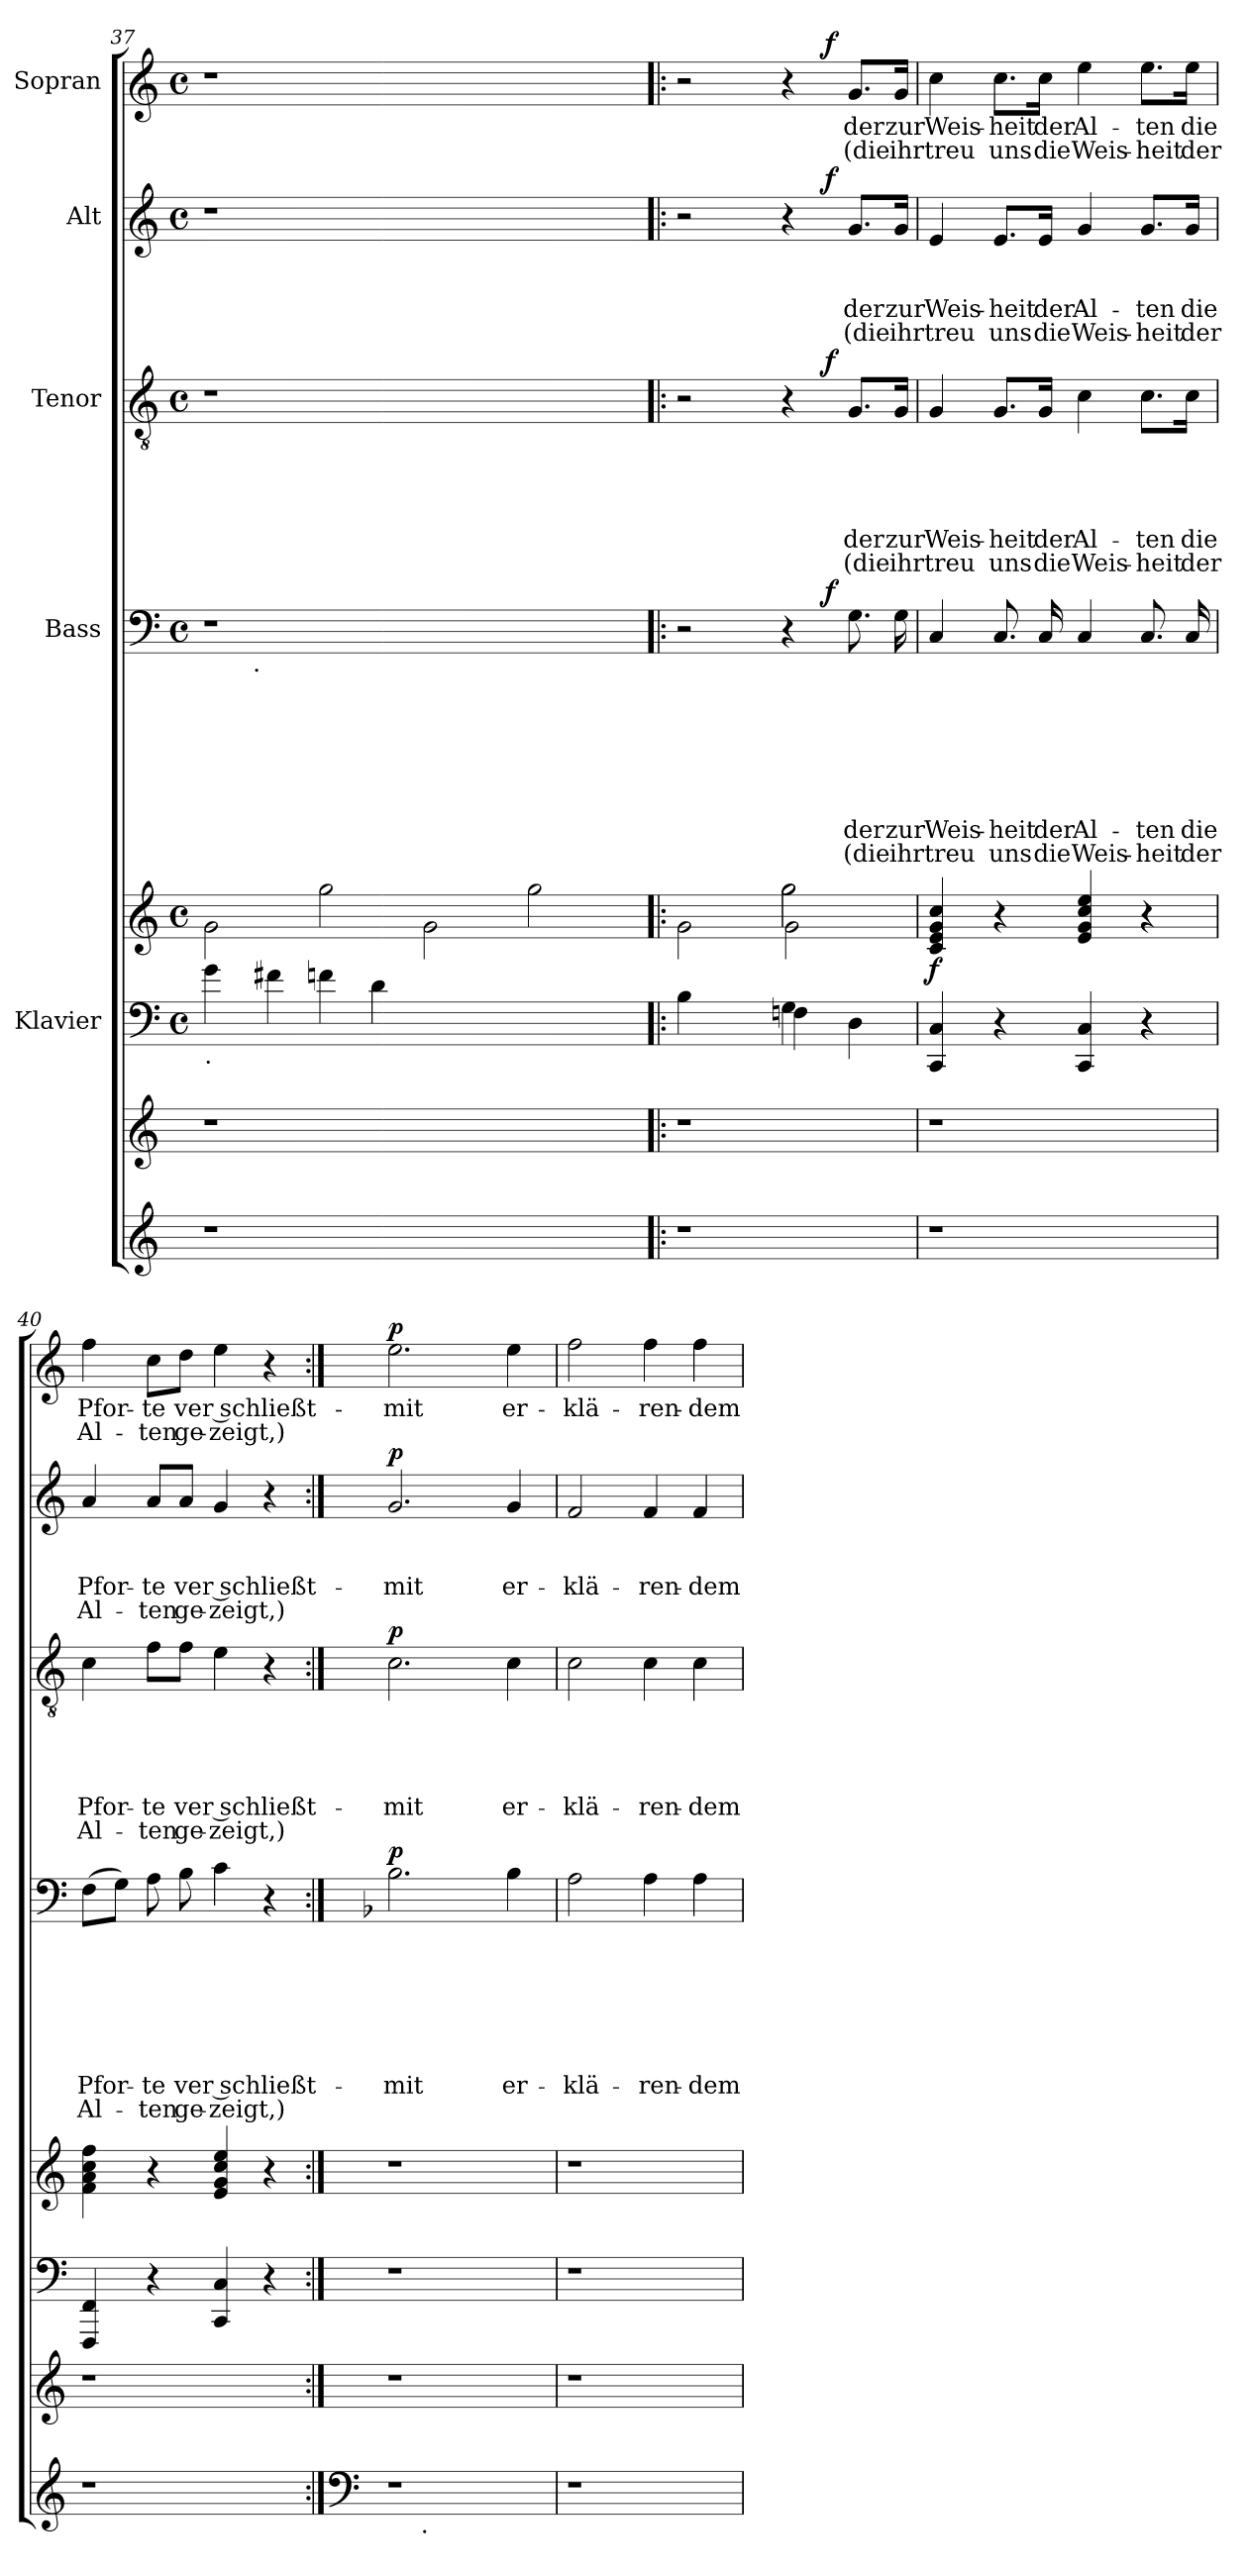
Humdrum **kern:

**kern	**kern	**kern	**kern	**dynam	**kern	**text	**text	**text	**text	**text	**text	**text	**text	**dynam	**kern	**text	**text	**text	**text	**text	**text	**dynam	**kern	**text	**text	**text	**text	**dynam	**kern	**text	**text	**dynam
*part7	*part6	*part5	*part5	*part5	*part4	*part4	*part4	*part4	*part4	*part4	*part4	*part4	*part4	*part4	*part3	*part3	*part3	*part3	*part3	*part3	*part3	*part3	*part2	*part2	*part2	*part2	*part2	*part2	*part1	*part1	*part1	*part1
*staff8	*staff7	*staff6	*staff5	*staff5/6	*staff4	*staff4	*staff4	*staff4	*staff4	*staff4	*staff4	*staff4	*staff4	*staff4	*staff3	*staff3	*staff3	*staff3	*staff3	*staff3	*staff3	*staff3	*staff2	*staff2	*staff2	*staff2	*staff2	*staff2	*staff1	*staff1	*staff1	*staff1
*	*	*I"Klavier	*	*	*I"Bass	*	*	*	*	*	*	*	*	*	*I"Tenor	*	*	*	*	*	*	*	*I"Alt	*	*	*	*	*	*I"Sopran	*	*	*
!!LO:PB:g=z
*clefG2	*clefG2	*clefF4	*clefG2	*	*clefF4	*	*	*	*	*	*	*	*	*	*clefGv2	*	*	*	*	*	*	*	*clefG2	*	*	*	*	*	*clefG2	*	*	*
*k[]	*k[]	*k[]	*k[]	*	*k[]	*	*	*	*	*	*	*	*	*	*k[]	*	*	*	*	*	*	*	*k[]	*	*	*	*	*	*k[]	*	*	*
*C:	*C:	*C:	*C:	*	*C:	*	*	*	*	*	*	*	*	*	*C:	*	*	*	*	*	*	*	*C:	*	*	*	*	*	*C:	*	*	*
*	*	*M4/4	*M4/4	*	*M4/4	*	*	*	*	*	*	*	*	*	*M4/4	*	*	*	*	*	*	*	*M4/4	*	*	*	*	*	*M4/4	*	*	*
*	*	*met(c)	*met(c)	*	*met(c)	*	*	*	*	*	*	*	*	*	*met(c)	*	*	*	*	*	*	*	*met(c)	*	*	*	*	*	*met(c)	*	*	*
=37	=37	=37	=37	=37	=37	=37	=37	=37	=37	=37	=37	=37	=37	=37	=37	=37	=37	=37	=37	=37	=37	=37	=37	=37	=37	=37	=37	=37	=37	=37	=37	=37
!	!	!LO:TX:b:t=.	!	!	!	!	!	!	!	!	!	!	!	!	!	!	!	!	!	!	!	!	!	!	!	!	!	!	!	!	!	!
!	!	!	!	!	!LO:N:vis=1	!	!	!	!	!	!	!	!	!	!LO:N:vis=1	!	!	!	!	!	!	!	!LO:N:vis=1	!	!	!	!	!	!LO:N:vis=1	!	!	!
*	*	*	*	*	*^	*	*	*	*	*	*	*	*	*	*	*	*	*	*	*	*	*	*	*	*	*	*	*	*	*	*	*
1r	1r	4g\	2g\	.	1r	8..ryy	.	.	.	.	.	.	.	.	.	1r	.	.	.	.	.	.	.	1r	.	.	.	.	.	1r	.	.	.
!	!	!	!	!	!	!LO:TX:b:t=.	!	!	!	!	!	!	!	!	!	!	!	!	!	!	!	!	!	!	!	!	!	!	!	!	!	!	!
.	.	.	.	.	.	1ryy	.	.	.	.	.	.	.	.	.	.	.	.	.	.	.	.	.	.	.	.	.	.	.	.	.	.	.
.	.	4f#X\	.	.	.	.	.	.	.	.	.	.	.	.	.	.	.	.	.	.	.	.	.	.	.	.	.	.	.	.	.	.	.
.	.	4fn\	2gg\	.	.	.	.	.	.	.	.	.	.	.	.	.	.	.	.	.	.	.	.	.	.	.	.	.	.	.	.	.	.
.	.	4d\	.	.	.	.	.	.	.	.	.	.	.	.	.	.	.	.	.	.	.	.	.	.	.	.	.	.	.	.	.	.	.
1ryy	1ryy	1ryy	2g\	.	1ryy	.	.	.	.	.	.	.	.	.	.	1ryy	.	.	.	.	.	.	.	1ryy	.	.	.	.	.	1ryy	.	.	.
.	.	.	.	.	.	2ryy	.	.	.	.	.	.	.	.	.	.	.	.	.	.	.	.	.	.	.	.	.	.	.	.	.	.	.
.	.	.	2gg\	.	.	.	.	.	.	.	.	.	.	.	.	.	.	.	.	.	.	.	.	.	.	.	.	.	.	.	.	.	.
.	.	.	.	.	.	4ryy	.	.	.	.	.	.	.	.	.	.	.	.	.	.	.	.	.	.	.	.	.	.	.	.	.	.	.
.	.	.	.	.	.	32ryy	.	.	.	.	.	.	.	.	.	.	.	.	.	.	.	.	.	.	.	.	.	.	.	.	.	.	.
=38!|:	=38!|:	=38!|:	=38!|:	=38!|:	=38!|:	=38!|:	=38!|:	=38!|:	=38!|:	=38!|:	=38!|:	=38!|:	=38!|:	=38!|:	=38!|:	=38!|:	=38!|:	=38!|:	=38!|:	=38!|:	=38!|:	=38!|:	=38!|:	=38!|:	=38!|:	=38!|:	=38!|:	=38!|:	=38!|:	=38!|:	=38!|:	=38!|:	=38!|:
*	*	*^	*^	*	*	*	*	*	*	*	*	*	*	*	*	*^	*	*	*	*	*	*	*	*^	*	*	*	*	*	*^	*	*	*
*	*	*	*	*	*^	*	*	*	*	*	*	*	*	*	*	*	*	*	*	*	*	*	*	*	*	*	*	*	*	*	*	*	*	*	*	*	*	*
1r	1r	4B\	2ryy	2g\	2ryy	2ryy	.	2r	2ryy	.	.	.	.	.	.	.	.	.	2r	2ryy	.	.	.	.	.	.	.	2r	2ryy	.	.	.	.	.	2r	2ryy	.	.	.
.	.	4ryy	.	.	.	.	.	.	.	.	.	.	.	.	.	.	.	.	.	.	.	.	.	.	.	.	.	.	.	.	.	.	.	.	.	.	.	.	.
.	.	4G\	4Fn\	2gg\	2g\	2gg\	.	4r	8.ryy	.	.	.	.	.	.	.	.	.	4r	8.ryy	.	.	.	.	.	.	.	4r	8.ryy	.	.	.	.	.	4r	8.ryy	.	.	.
!	!	!	!	!	!	!	!	!	!	!	!	!	!	!	!	!	!	!LO:DY:a	!	!	!	!	!	!	!	!	!LO:DY:a	!	!	!	!	!	!	!LO:DY:a	!	!	!	!	!LO:DY:a
.	.	.	.	.	.	.	.	.	4ryy	.	.	.	.	.	.	.	.	f	.	4ryy	.	.	.	.	.	.	f	.	4ryy	.	.	.	.	f	.	4ryy	.	.	f
!	!	!	!	!	!	!	!	!	!	!	!	!	!	!	!	!LO:LY:b	!LO:LY:b	!	!	!	!	!	!	!	!LO:LY:b	!LO:LY:b	!	!	!	!	!	!LO:LY:b	!LO:LY:b	!	!	!	!LO:LY:b	!LO:LY:b	!
.	.	4ryy	4D\	.	.	.	.	8.G\	.	.	.	.	.	.	.	der	(die	.	8.G/L	.	.	.	.	.	der	(die	.	8.g/L	.	.	.	der	(die	.	8.g/L	.	der	(die	.
!	!	!	!	!	!	!	!	!	!	!	!	!	!	!	!	!LO:LY:b	!LO:LY:b	!	!	!	!	!	!	!	!LO:LY:b	!LO:LY:b	!	!	!	!	!	!LO:LY:b	!LO:LY:b	!	!	!	!LO:LY:b	!LO:LY:b	!
.	.	.	.	.	.	.	.	16G\	16ryy	.	.	.	.	.	.	zur	ihr	.	16G/Jk	16ryy	.	.	.	.	zur	ihr	.	16g/Jk	16ryy	.	.	zur	ihr	.	16g/Jk	16ryy	zur	ihr	.
*	*	*v	*v	*	*	*	*	*	*	*	*	*	*	*	*	*	*	*	*	*	*	*	*	*	*	*	*	*	*	*	*	*	*	*	*	*	*	*	*
*	*	*	*v	*v	*v	*	*	*	*	*	*	*	*	*	*	*	*	*	*	*	*	*	*	*	*	*	*	*	*	*	*	*	*	*	*	*	*	*
=39	=39	=39	=39	=39	=39	=39	=39	=39	=39	=39	=39	=39	=39	=39	=39	=39	=39	=39	=39	=39	=39	=39	=39	=39	=39	=39	=39	=39	=39	=39	=39	=39	=39	=39	=39	=39
!	!	!	!	!LO:DY:b	!	!	!	!	!	!	!	!	!LO:LY:b	!LO:LY:b	!	!	!	!	!	!	!	!LO:LY:b	!LO:LY:b	!	!	!	!	!	!LO:LY:b	!LO:LY:b	!	!	!	!LO:LY:b	!LO:LY:b	!
*	*	*	*	*	*v	*v	*	*	*	*	*	*	*	*	*	*	*	*	*	*	*	*	*	*	*v	*v	*	*	*	*	*	*v	*v	*	*	*
*	*	*	*	*	*	*	*	*	*	*	*	*	*	*	*v	*v	*	*	*	*	*	*	*	*	*	*	*	*	*	*	*	*	*
1r	1r	4CC/ 4C/	4c/ 4e/ 4g/ 4cc/	f	4C/	.	.	.	.	.	.	Weis-	treu	.	4G/	.	.	.	.	Weis-	treu	.	4e/	.	.	Weis-	treu	.	4cc\	Weis-	treu	.
!	!	!	!	!	!	!	!	!	!	!	!	!LO:LY:b	!LO:LY:b	!	!	!	!	!	!	!LO:LY:b	!LO:LY:b	!	!	!	!	!LO:LY:b	!LO:LY:b	!	!	!LO:LY:b	!LO:LY:b	!
.	.	4r	4r	.	8.C/	.	.	.	.	.	.	-heit	uns	.	8.G/L	.	.	.	.	-heit	uns	.	8.e/L	.	.	-heit	uns	.	8.cc\L	-heit	uns	.
!	!	!	!	!	!	!	!	!	!	!	!	!LO:LY:b	!LO:LY:b	!	!	!	!	!	!	!LO:LY:b	!LO:LY:b	!	!	!	!	!LO:LY:b	!LO:LY:b	!	!	!LO:LY:b	!LO:LY:b	!
.	.	.	.	.	16C/	.	.	.	.	.	.	der	die	.	16G/Jk	.	.	.	.	der	die	.	16e/Jk	.	.	der	die	.	16cc\Jk	der	die	.
!	!	!	!	!	!	!	!	!	!	!	!	!LO:LY:b	!LO:LY:b	!	!	!	!	!	!	!LO:LY:b	!LO:LY:b	!	!	!	!	!LO:LY:b	!LO:LY:b	!	!	!LO:LY:b	!LO:LY:b	!
.	.	4CC/ 4C/	4e/ 4g/ 4cc/ 4ee/	.	4C/	.	.	.	.	.	.	Al-	Weis-	.	4c\	.	.	.	.	Al-	Weis-	.	4g/	.	.	Al-	Weis-	.	4ee\	Al-	Weis-	.
!	!	!	!	!	!	!	!	!	!	!	!	!LO:LY:b	!LO:LY:b	!	!	!	!	!	!	!LO:LY:b	!LO:LY:b	!	!	!	!	!LO:LY:b	!LO:LY:b	!	!	!LO:LY:b	!LO:LY:b	!
.	.	4r	4r	.	8.C/	.	.	.	.	.	.	-ten	-heit	.	8.c\L	.	.	.	.	-ten	-heit	.	8.g/L	.	.	-ten	-heit	.	8.ee\L	-ten	-heit	.
!	!	!	!	!	!	!	!	!	!	!	!	!LO:LY:b	!LO:LY:b	!	!	!	!	!	!	!LO:LY:b	!LO:LY:b	!	!	!	!	!LO:LY:b	!LO:LY:b	!	!	!LO:LY:b	!LO:LY:b	!
.	.	.	.	.	16C/	.	.	.	.	.	.	die	der	.	16c\Jk	.	.	.	.	die	der	.	16g/Jk	.	.	die	der	.	16ee\Jk	die	der	.
=40	=40	=40	=40	=40	=40	=40	=40	=40	=40	=40	=40	=40	=40	=40	=40	=40	=40	=40	=40	=40	=40	=40	=40	=40	=40	=40	=40	=40	=40	=40	=40	=40
!	!	!	!	!	!	!	!	!	!	!	!	!LO:LY:b	!LO:LY:b	!	!	!	!	!	!	!LO:LY:b	!LO:LY:b	!	!	!	!	!LO:LY:b	!LO:LY:b	!	!	!LO:LY:b	!LO:LY:b	!
1r	1r	4FFF/ 4FF/	4f\ 4a\ 4cc\ 4ff\	.	(>8F\L	.	.	.	.	.	.	Pfor-	Al-	.	4c\	.	.	.	.	Pfor-	Al-	.	4a/	.	.	Pfor-	Al-	.	4ff\	Pfor-	Al-	.
.	.	.	.	.	8G\J)	.	.	.	.	.	.	.	.	.	.	.	.	.	.	.	.	.	.	.	.	.	.	.	.	.	.	.
!	!	!	!	!	!	!	!	!	!	!	!	!LO:LY:b	!LO:LY:b	!	!	!	!	!	!	!LO:LY:b	!LO:LY:b	!	!	!	!	!LO:LY:b	!LO:LY:b	!	!	!LO:LY:b	!LO:LY:b	!
.	.	4r	4r	.	8A\	.	.	.	.	.	.	-te	-ten	.	8f\L	.	.	.	.	-te	-ten	.	8a/L	.	.	-te	-ten	.	8cc\L	-te	-ten	.
!	!	!	!	!	!	!	!	!	!	!	!	!LO:LY:b	!LO:LY:b	!	!	!	!	!	!	!LO:LY:b	!LO:LY:b	!	!	!	!	!LO:LY:b	!LO:LY:b	!	!	!LO:LY:b	!LO:LY:b	!
.	.	.	.	.	8B\	.	.	.	.	.	.	ver schließt-	ge-	.	8f\J	.	.	.	.	ver schließt-	ge-	.	8a/J	.	.	ver schließt-	ge-	.	8dd\J	ver schließt-	ge-	.
!	!	!	!	!	!	!	!	!	!	!	!	!	!LO:LY:b	!	!	!	!	!	!	!	!LO:LY:b	!	!	!	!	!	!LO:LY:b	!	!	!	!LO:LY:b	!
.	.	4CC/ 4C/	4e/ 4g/ 4cc/ 4ee/	.	4c\	.	.	.	.	.	.	.	-zeigt,)	.	4e\	.	.	.	.	.	-zeigt,)	.	4g/	.	.	.	-zeigt,)	.	4ee\	.	-zeigt,)	.
.	.	4r	4r	.	4r	.	.	.	.	.	.	.	.	.	4r	.	.	.	.	.	.	.	4r	.	.	.	.	.	4r	.	.	.
!!LO:LB:g=z
=41:|!	=41:|!	=41:|!	=41:|!	=41:|!	=41:|!	=41:|!	=41:|!	=41:|!	=41:|!	=41:|!	=41:|!	=41:|!	=41:|!	=41:|!	=41:|!	=41:|!	=41:|!	=41:|!	=41:|!	=41:|!	=41:|!	=41:|!	=41:|!	=41:|!	=41:|!	=41:|!	=41:|!	=41:|!	=41:|!	=41:|!	=41:|!	=41:|!
*clefF4	*	*	*	*	*	*	*	*	*	*	*	*	*	*	*	*	*	*	*	*	*	*	*	*	*	*	*	*	*	*	*	*
*	*	*	*	*	*k[b-]	*	*	*	*	*	*	*	*	*	*	*	*	*	*	*	*	*	*	*	*	*	*	*	*	*	*	*
*	*	*	*	*	*F:	*	*	*	*	*	*	*	*	*	*	*	*	*	*	*	*	*	*	*	*	*	*	*	*	*	*	*
!	!	!	!	!	!	!	!	!	!	!	!	!LO:LY:b	!	!LO:DY:a	!	!	!	!	!	!LO:LY:b	!	!LO:DY:a	!	!	!	!LO:LY:b	!	!LO:DY:a	!	!LO:LY:b	!	!LO:DY:a
*^	*	*	*	*	*	*	*	*	*	*	*	*	*	*	*	*	*	*	*	*	*	*	*	*	*	*	*	*	*	*	*	*
1r	8ryy	1r	1r	1r	.	2.B-\	.	.	.	.	.	.	-mit	.	p	2.c\	.	.	.	.	-mit	.	p	2.g/	.	.	-mit	.	p	2.ee\	-mit	.	p
!	!LO:TX:b:t=.	!	!	!	!	!	!	!	!	!	!	!	!	!	!	!	!	!	!	!	!	!	!	!	!	!	!	!	!	!	!	!	!
.	2..ryy	.	.	.	.	.	.	.	.	.	.	.	.	.	.	.	.	.	.	.	.	.	.	.	.	.	.	.	.	.	.	.	.
!	!	!	!	!	!	!	!	!	!	!	!	!	!LO:LY:b	!	!	!	!	!	!	!	!LO:LY:b	!	!	!	!	!	!LO:LY:b	!	!	!	!LO:LY:b	!	!
.	.	.	.	.	.	4B-\	.	.	.	.	.	.	er-	.	.	4c\	.	.	.	.	er-	.	.	4g/	.	.	er-	.	.	4ee\	er-	.	.
=42	=42	=42	=42	=42	=42	=42	=42	=42	=42	=42	=42	=42	=42	=42	=42	=42	=42	=42	=42	=42	=42	=42	=42	=42	=42	=42	=42	=42	=42	=42	=42	=42	=42
!	!	!	!	!	!	!	!	!	!	!	!	!	!LO:LY:b	!	!	!	!	!	!	!	!LO:LY:b	!	!	!	!	!	!LO:LY:b	!	!	!	!LO:LY:b	!	!
*v	*v	*	*	*	*	*	*	*	*	*	*	*	*	*	*	*	*	*	*	*	*	*	*	*	*	*	*	*	*	*	*	*	*
1r	1r	1r	1r	.	2A\	.	.	.	.	.	.	-klä-	.	.	2c\	.	.	.	.	-klä-	.	.	2f/	.	.	-klä-	.	.	2ff\	-klä-	.	.
!	!	!	!	!	!	!	!	!	!	!	!	!LO:LY:b	!	!	!	!	!	!	!	!LO:LY:b	!	!	!	!	!	!LO:LY:b	!	!	!	!LO:LY:b	!	!
.	.	.	.	.	4A\	.	.	.	.	.	.	-ren-	.	.	4c\	.	.	.	.	-ren-	.	.	4f/	.	.	-ren-	.	.	4ff\	-ren-	.	.
!	!	!	!	!	!	!	!	!	!	!	!	!LO:LY:b	!	!	!	!	!	!	!	!LO:LY:b	!	!	!	!	!	!LO:LY:b	!	!	!	!LO:LY:b	!	!
.	.	.	.	.	4A\	.	.	.	.	.	.	-dem	.	.	4c\	.	.	.	.	-dem	.	.	4f/	.	.	-dem	.	.	4ff\	-dem	.	.
=	=	=	=	=	=	=	=	=	=	=	=	=	=	=	=	=	=	=	=	=	=	=	=	=	=	=	=	=	=	=	=	=
*-	*-	*-	*-	*-	*-	*-	*-	*-	*-	*-	*-	*-	*-	*-	*-	*-	*-	*-	*-	*-	*-	*-	*-	*-	*-	*-	*-	*-	*-	*-	*-	*-
